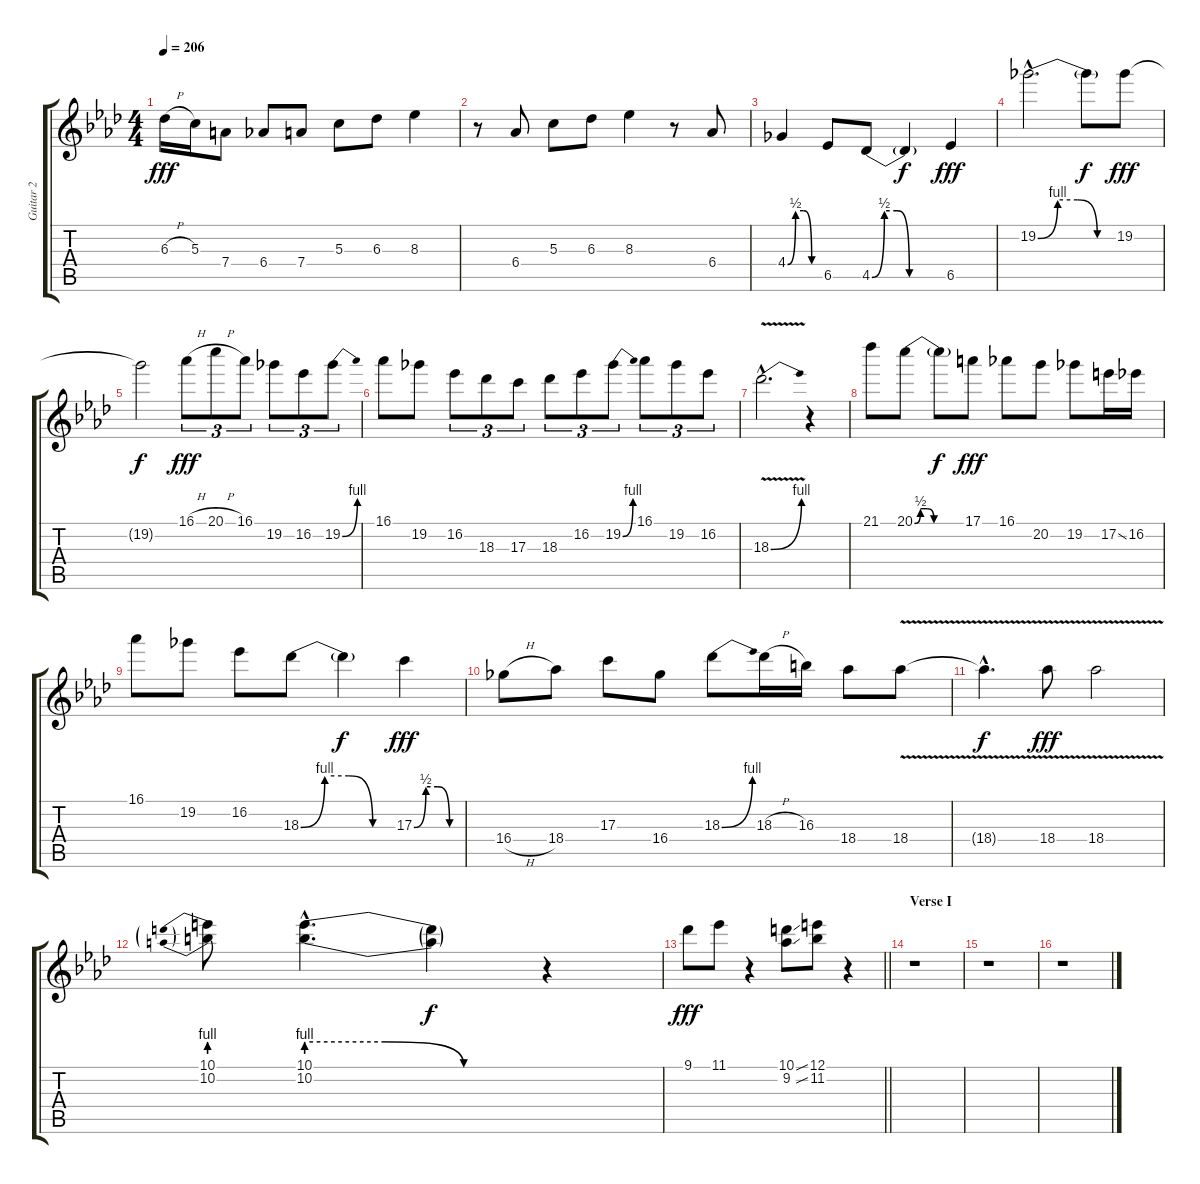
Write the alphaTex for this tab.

\track ("Guitar 2" "Guitar 2") {instrument distortionguitar}
\staff {score tabs}
\tuning (E4 B3 G3 D3 A2 E2) {hide}
\ts (4 4)
\tempo 206
\clef g2
\ks ab
6.3{h}.16{dy fff} 5.3.16 7.4.8 6.4.8 7.4.8 5.3.8 6.3.8 8.3.4 |
r.8 6.4.8 5.3.8 6.3.8 8.3.4 r.8 6.4.8 |
4.4{be (custom 0 0 15 2 30 2 45 0 60 0)}.4 6.5.8 4.5{be (custom 0 0 10 2 20 2 30 0 45 0 60 0)}.8 4.5{t}.4{dy f} 6.5.4{dy fff} |
19.2{be (custom 0 0 15 4 30 4 45 0 60 0) hac}.2{d} 19.2{t}.8{dy f} 19.2.8{dy fff} |
19.2{t}.2{dy f} 16.1{h}.8{tu (3 2) dy fff} 20.1{h}.8{tu (3 2)} 16.1.8{tu (3 2)} 19.2.8{tu (3 2)} 16.2.8{tu (3 2)} 19.2{be (bend 0 0 60 4)}.8{tu (3 2)} |
16.1.8 19.2.8 16.2.8{tu (3 2)} 18.3.8{tu (3 2)} 17.3.8{tu (3 2)} 18.3.8{tu (3 2)} 16.2.8{tu (3 2)} 19.2{be (bend 0 0 60 4)}.8{tu (3 2)} 16.1.8{tu (3 2)} 19.2.8{tu (3 2)} 16.2.8{tu (3 2)} |
18.3{be (bend 0 0 60 4) v hac}.2{d} r.4 |
21.1.8 20.1{be (custom 0 0 7 2 15 2 23 0 30 0 60 0)}.8 20.1{t}.8{dy f} 17.1.8{dy fff} 16.1.8 20.2.8 19.2.8 17.2{ss}.16 16.2.16 |
16.1.8 19.2.8 16.2.8 18.3{be (custom 0 0 15 4 30 4 45 0 60 0)}.8 18.3{t}.4{dy f} 17.3{be (custom 0 0 15 2 30 2 45 0 60 0)}.4{dy fff} |
16.4{h}.8 18.4.8 17.3.8 16.4.8 18.3{be (bend 0 0 60 4)}.8 18.3{h}.16 16.3.16 18.4.8 18.4{v}.8 |
18.4{hac t}.4{d dy f} 18.4{v}.8{dy fff} 18.4{v}.2 |
(10.1{be (prebend 0 4 60 4)} 10.2{be (prebend 0 4 60 4)}).8 (10.1{be (custom 0 4 20 4 40 0 60 0) hac} 10.2{be (custom 0 4 20 4 40 0 60 0) hac}).4{d} (10.1{t} 10.2{t}).4{dy f} r.4 |
\barLineRight lightlight
9.1.8{dy fff} 11.1.8 r.4 (10.1{ss} 9.2{ss}).8 (12.1 11.2).8 r.4 |
\section ("" "Verse I")
r.1 |
r.1 |
r.1
